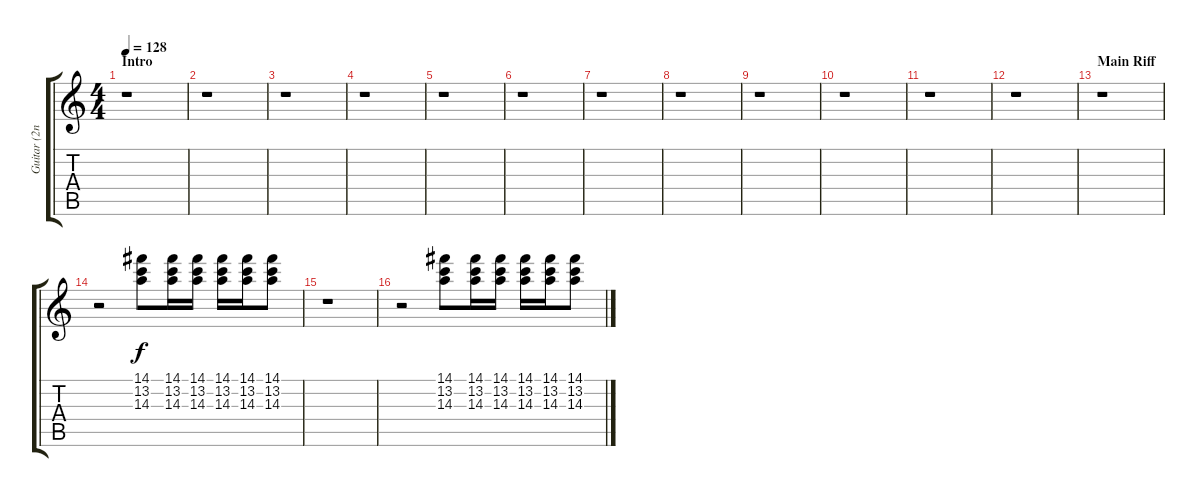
\track ("Guitar (2nd clean)" "Guitar (2n") {instrument electricguitarclean}
\staff {score tabs}
\tuning (E4 B3 G3 D3 A2 E2) {hide}
\ts (4 4)
\section ("" "Intro")
\tempo 128
\clef g2
\ks c
r.1{dy f instrument electricguitarclean} |
r.1 |
r.1 |
r.1 |
r.1 |
r.1 |
r.1 |
r.1 |
r.1 |
r.1 |
r.1 |
r.1 |
\section ("" "Main Riff")
r.1 |
r.2 (14.1 13.2 14.3).8 (14.1 13.2 14.3).16 (14.1 13.2 14.3).16 (14.1 13.2 14.3).16 (14.1 13.2 14.3).16 (14.1 13.2 14.3).8 |
r.1 |
r.2 (14.1 13.2 14.3).8 (14.1 13.2 14.3).16 (14.1 13.2 14.3).16 (14.1 13.2 14.3).16 (14.1 13.2 14.3).16 (14.1 13.2 14.3).8
